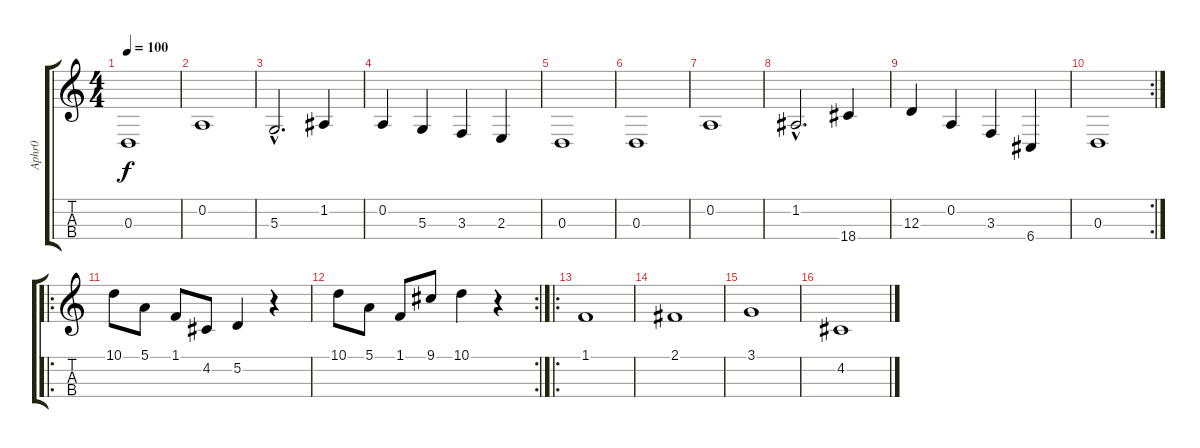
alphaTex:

\track ("Aphr0" "Aphr0") {instrument stringensemble1}
\staff {score tabs}
\tuning (E4 A3 D3 G2) {hide}
\ts (4 4)
\tempo 100
\clef g2
\ks c
0.3.1{dy f instrument stringensemble1} |
0.2.1 |
5.3{hac}.2{d} 1.2.4 |
0.2.4 5.3.4 3.3.4 2.3.4 |
0.3.1 |
0.3.1 |
0.2.1 |
1.2{hac}.2{d} 18.4.4 |
12.3.4 0.2.4 3.3.4 6.4.4 |
\rc 2
0.3.1 |
\ro
10.1.8 5.1.8 1.1.8 4.2.8 5.2.4 r.4 |
\rc 2
10.1.8 5.1.8 1.1.8 9.1.8 10.1.4 r.4 |
\ro
1.1.1 |
2.1.1 |
3.1.1 |
4.2.1
